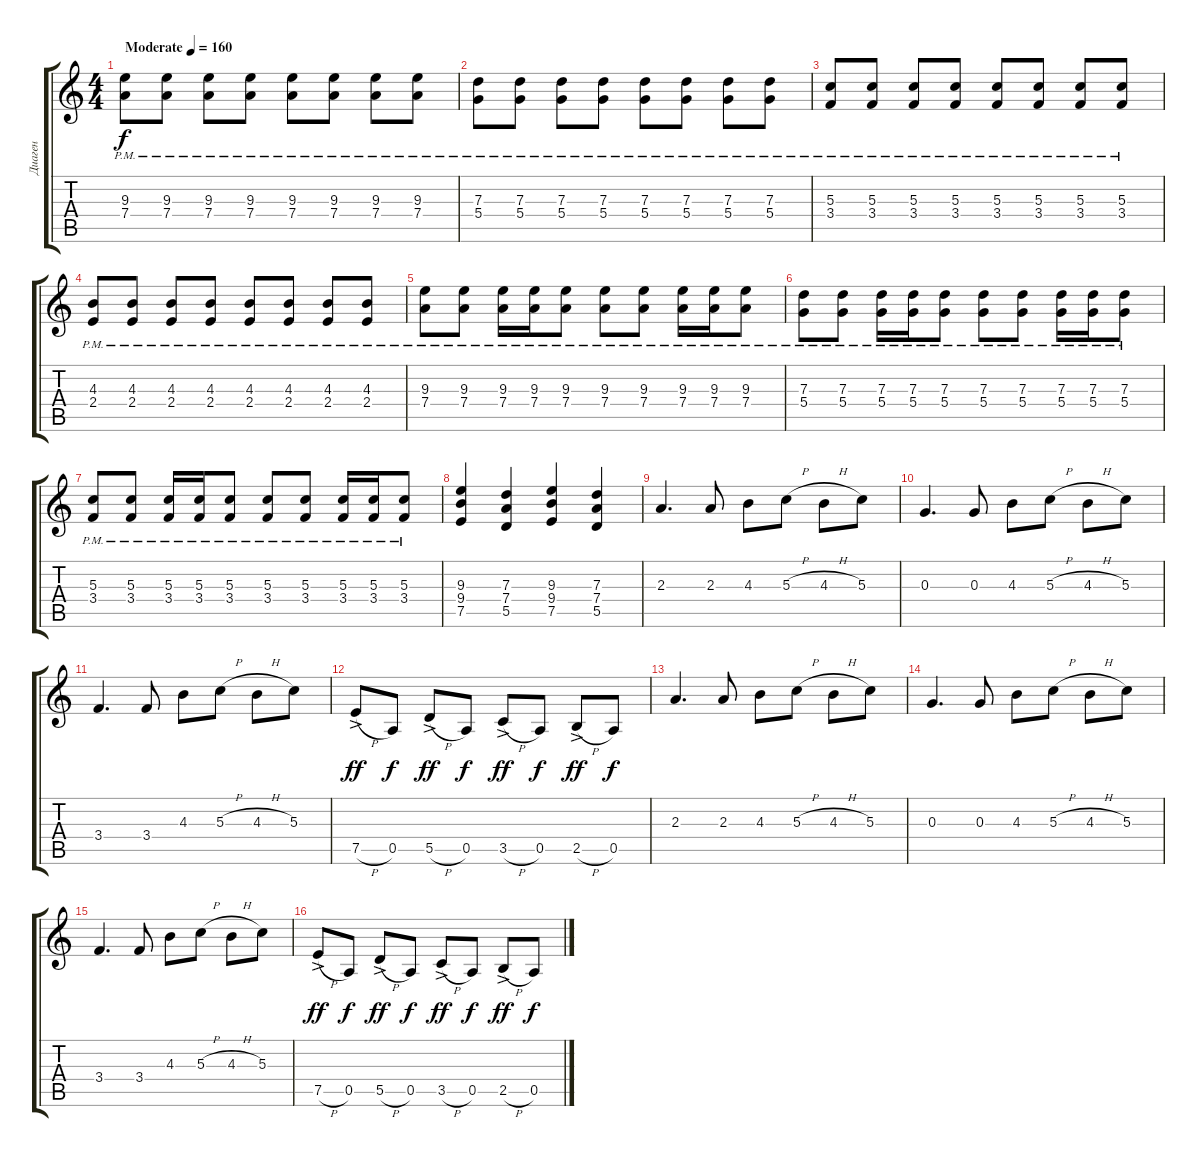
\track ("Диаген" "Диаген") {instrument distortionguitar}
\staff {score tabs}
\tuning (E4 B3 G3 D3 A2 E2) {hide}
\ts (4 4)
\tempo (160 "Moderate")
\clef g2
\ks c
(9.3{pm} 7.4{pm}).8{dy f instrument distortionguitar} (9.3{pm} 7.4{pm}).8 (9.3{pm} 7.4{pm}).8 (9.3{pm} 7.4{pm}).8 (9.3{pm} 7.4{pm}).8 (9.3{pm} 7.4{pm}).8 (9.3{pm} 7.4{pm}).8 (9.3{pm} 7.4{pm}).8 |
(7.3{pm} 5.4{pm}).8 (7.3{pm} 5.4{pm}).8 (7.3{pm} 5.4{pm}).8 (7.3{pm} 5.4{pm}).8 (7.3{pm} 5.4{pm}).8 (7.3{pm} 5.4{pm}).8 (7.3{pm} 5.4{pm}).8 (7.3{pm} 5.4{pm}).8 |
(5.3{pm} 3.4{pm}).8 (5.3{pm} 3.4{pm}).8 (5.3{pm} 3.4{pm}).8 (5.3{pm} 3.4{pm}).8 (5.3{pm} 3.4{pm}).8 (5.3{pm} 3.4{pm}).8 (5.3{pm} 3.4{pm}).8 (5.3{pm} 3.4{pm}).8 |
(4.3{pm} 2.4{pm}).8 (4.3{pm} 2.4{pm}).8 (4.3{pm} 2.4{pm}).8 (4.3{pm} 2.4{pm}).8 (4.3{pm} 2.4{pm}).8 (4.3{pm} 2.4{pm}).8 (4.3{pm} 2.4{pm}).8 (4.3{pm} 2.4{pm}).8 |
(9.3{pm} 7.4{pm}).8 (9.3{pm} 7.4{pm}).8 (9.3{pm} 7.4{pm}).16 (9.3{pm} 7.4{pm}).16 (9.3{pm} 7.4{pm}).8 (9.3{pm} 7.4{pm}).8 (9.3{pm} 7.4{pm}).8 (9.3{pm} 7.4{pm}).16 (9.3{pm} 7.4{pm}).16 (9.3{pm} 7.4{pm}).8 |
(7.3{pm} 5.4{pm}).8 (7.3{pm} 5.4{pm}).8 (7.3{pm} 5.4{pm}).16 (7.3{pm} 5.4{pm}).16 (7.3{pm} 5.4{pm}).8 (7.3{pm} 5.4{pm}).8 (7.3{pm} 5.4{pm}).8 (7.3{pm} 5.4{pm}).16 (7.3{pm} 5.4{pm}).16 (7.3{pm} 5.4{pm}).8 |
(5.3{pm} 3.4{pm}).8 (5.3{pm} 3.4{pm}).8 (5.3{pm} 3.4{pm}).16 (5.3{pm} 3.4{pm}).16 (5.3{pm} 3.4{pm}).8 (5.3{pm} 3.4{pm}).8 (5.3{pm} 3.4{pm}).8 (5.3{pm} 3.4{pm}).16 (5.3{pm} 3.4{pm}).16 (5.3{pm} 3.4{pm}).8 |
(9.3 9.4 7.5).4 (7.3 7.4 5.5).4 (9.3 9.4 7.5).4 (7.3 7.4 5.5).4 |
2.3.4{d} 2.3.8 4.3.8 5.3{h}.8 4.3{h}.8 5.3.8 |
0.3.4{d} 0.3.8 4.3.8 5.3{h}.8 4.3{h}.8 5.3.8 |
3.4.4{d} 3.4.8 4.3.8 5.3{h}.8 4.3{h}.8 5.3.8 |
7.5{h ac}.8{dy ff} 0.5.8{dy f} 5.5{h ac}.8{dy ff} 0.5.8{dy f} 3.5{h ac}.8{dy ff} 0.5.8{dy f} 2.5{h ac}.8{dy ff} 0.5.8{dy f} |
2.3.4{d} 2.3.8 4.3.8 5.3{h}.8 4.3{h}.8 5.3.8 |
0.3.4{d} 0.3.8 4.3.8 5.3{h}.8 4.3{h}.8 5.3.8 |
3.4.4{d} 3.4.8 4.3.8 5.3{h}.8 4.3{h}.8 5.3.8 |
7.5{h ac}.8{dy ff} 0.5.8{dy f} 5.5{h ac}.8{dy ff} 0.5.8{dy f} 3.5{h ac}.8{dy ff} 0.5.8{dy f} 2.5{h ac}.8{dy ff} 0.5.8{dy f}
